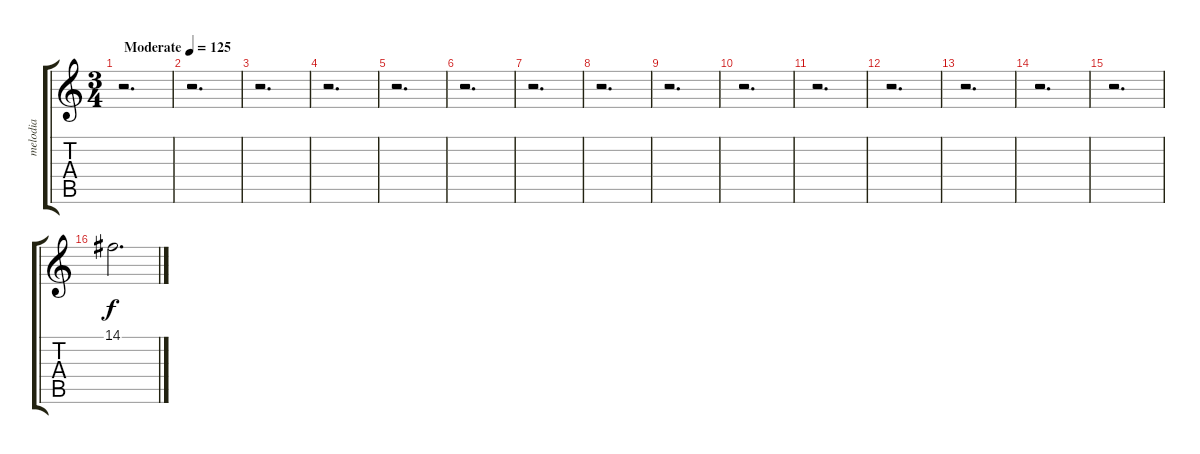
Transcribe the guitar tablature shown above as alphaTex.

\track ("melodia" "melodia") {instrument lead3calliope}
\staff {score tabs}
\tuning (E4 B3 G3 D3 A2 E2) {hide}
\ts (3 4)
\tempo (125 "Moderate")
\clef g2
\ks c
r.2{d dy f instrument lead3calliope} |
r.2{d} |
r.2{d} |
r.2{d} |
r.2{d} |
r.2{d} |
r.2{d} |
r.2{d} |
r.2{d} |
r.2{d} |
r.2{d} |
r.2{d} |
r.2{d} |
r.2{d} |
r.2{d} |
14.1.2{d}
